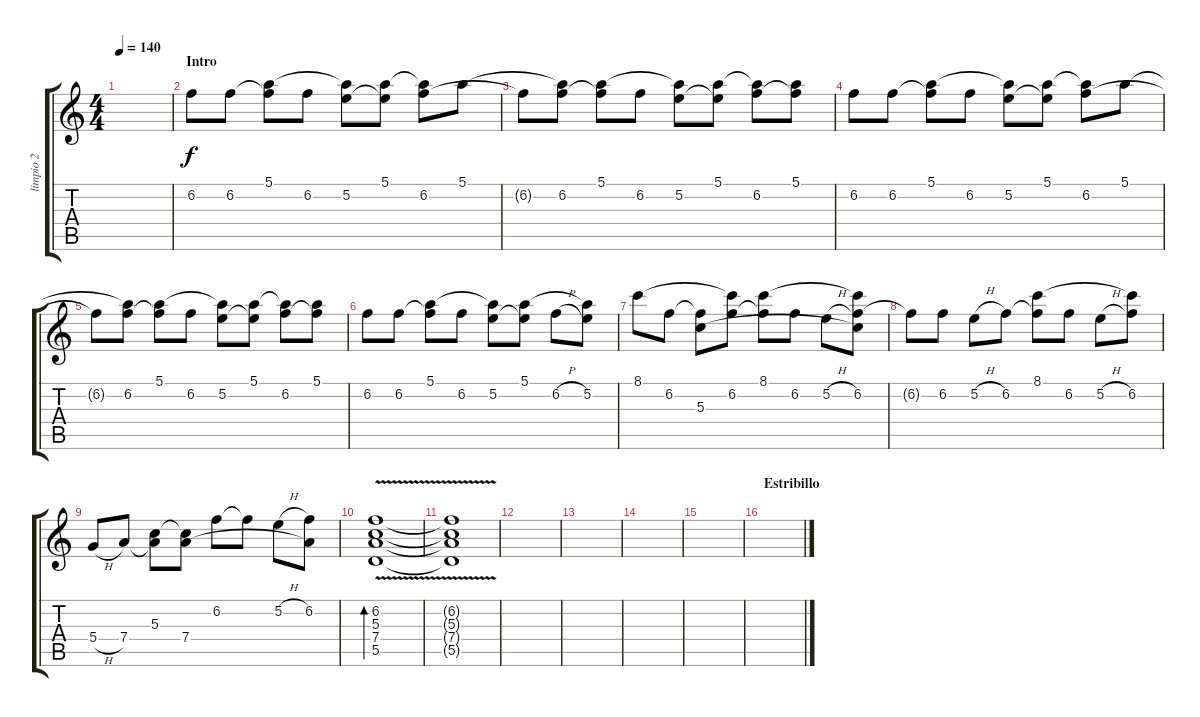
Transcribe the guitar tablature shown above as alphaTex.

\track ("limpio 2" "limpio 2") {instrument acousticguitarsteel}
\staff {score tabs}
\tuning (E4 B3 G3 D3 A2 D2) {hide}
\ts (4 4)
\tempo 140
\clef g2
\ks c
|
\section ("" "Intro")
6.2.8 6.2.8 (5.1 6.2{t}).8 6.2.8 (5.1{t} 5.2).8 (5.1 5.2{t}).8 (5.1{t} 6.2).8 5.1.8 |
6.2{t}.8 (5.1{t} 6.2).8 (5.1 6.2{t}).8 6.2.8 (5.1{t} 5.2).8 (5.1 5.2{t}).8 (5.1{t} 6.2).8 (5.1 6.2{t}).8 |
6.2.8 6.2.8 (5.1 6.2{t}).8 6.2.8 (5.1{t} 5.2).8 (5.1 5.2{t}).8 (5.1{t} 6.2).8 5.1.8 |
6.2{t}.8 (5.1{t} 6.2).8 (5.1 6.2{t}).8 6.2.8 (5.1{t} 5.2).8 (5.1 5.2{t}).8 (5.1{t} 6.2).8 (5.1 6.2{t}).8 |
6.2.8 6.2.8 (5.1 6.2{t}).8 6.2.8 (5.1{t} 5.2).8 (5.1 5.2{t}).8 6.2{h}.8 (5.1{t} 5.2).8 |
8.1.8 6.2.8 (6.2{t} 5.3).8 (8.1{t} 6.2).8 (8.1 6.2{t}).8 6.2.8 5.2{h}.8 (8.1{t} 6.2 5.3{t}).8 |
6.2{t}.8 6.2.8 5.2{h}.8 6.2.8 (8.1 6.2{t}).8 6.2.8 5.2{h}.8 (8.1{t} 6.2).8 |
5.4{h}.8 7.4.8 (5.3 7.4{t}).8 (5.3{t} 7.4).8 6.2.8 6.2{t}.8 5.2{h}.8 (6.2 7.4{t}).8 |
(6.2 5.3 7.4 5.5{v}).1{bd 60} |
(6.2{t} 5.3{t} 7.4{t} 5.5{t}).1 |
|
|
|
|
\section ("" "Estribillo")
